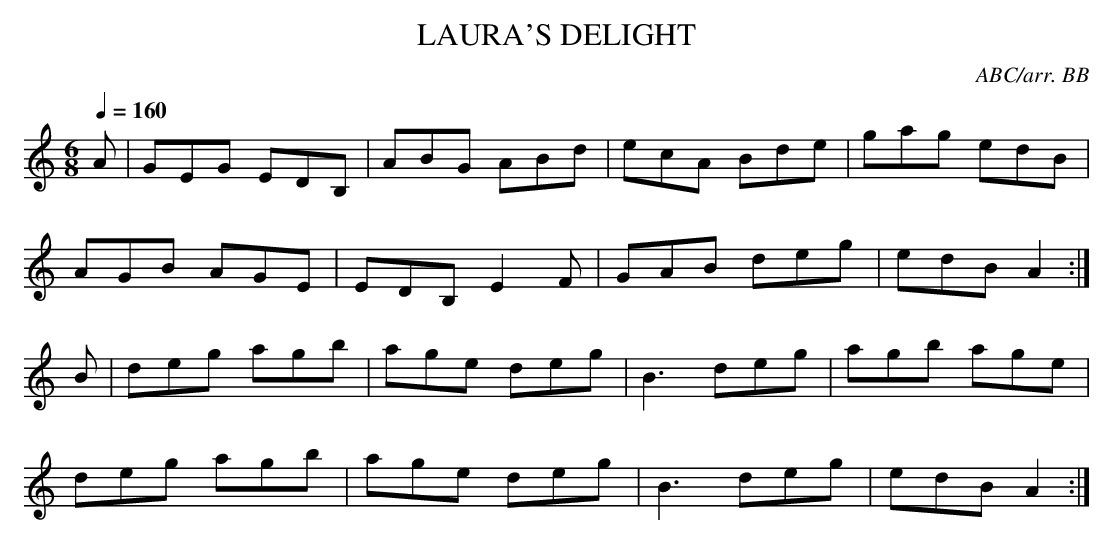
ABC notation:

X:1
T:LAURA'S DELIGHT
C:ABC/arr. BB
Q:1/4=160
L:1/8
M:6/8
K:Am
A|GEG EDB,|ABG ABd|ecA Bde|gag edB|
AGB AGE|EDB, E2F|GAB deg|edB A2:|
B|deg agb|age deg|B3 deg|agb age|
deg agb|age deg|B3 deg|edB A2:|
